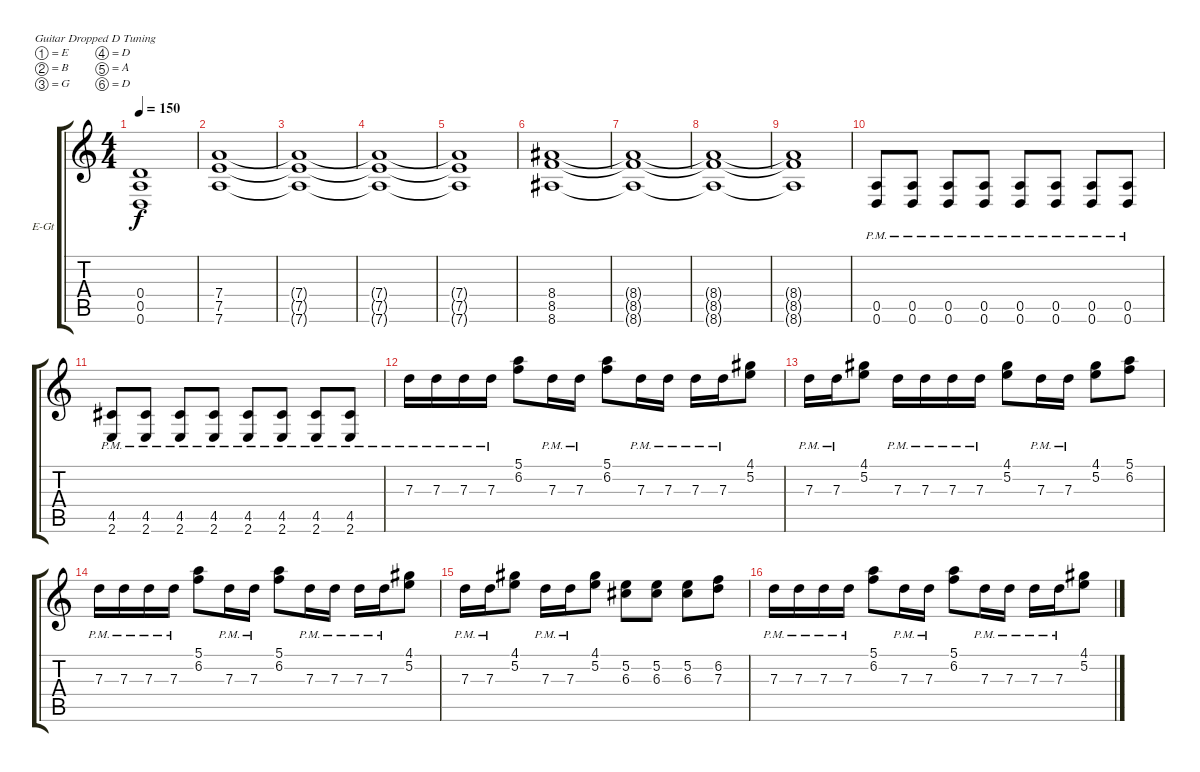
\defaultSystemsLayout 4
\bracketExtendMode groupsimilarinstruments
\firstSystemTrackNameOrientation horizontal
\otherSystemsTrackNameOrientation horizontal
\track ("Electric Guitar" "E-Gt") {instrument distortionguitar}
\staff {score tabs}
\tuning (E4 B3 G3 D3 A2 D2)
\ts (4 4)
\tempo 150
\clef g2
\ks c
(0.4{t} 0.5{t} 0.6{t}).1{dy f} |
(7.4 7.5 7.6).1 |
(7.6{t} 7.5{t} 7.4{t}).1 |
(7.6{t} 7.5{t} 7.4{t}).1 |
(7.6{t} 7.5{t} 7.4{t}).1 |
(8.4 8.5 8.6).1 |
(8.6{t} 8.5{t} 8.4{t}).1 |
(8.6{t} 8.5{t} 8.4{t}).1 |
(8.6{t} 8.5{t} 8.4{t}).1 |
(0.6{pm} 0.5{pm}).8 (0.6{pm} 0.5{pm}).8 (0.6{pm} 0.5{pm}).8 (0.6{pm} 0.5{pm}).8 (0.6{pm} 0.5{pm}).8 (0.6{pm} 0.5{pm}).8 (0.6{pm} 0.5{pm}).8 (0.6{pm} 0.5{pm}).8 |
(2.6{pm} 4.5{pm}).8 (2.6{pm} 4.5{pm}).8 (2.6{pm} 4.5{pm}).8 (2.6{pm} 4.5{pm}).8 (2.6{pm} 4.5{pm}).8 (2.6{pm} 4.5{pm}).8 (2.6{pm} 4.5{pm}).8 (2.6{pm} 4.5{pm}).8 |
7.3{pm}.16 7.3{pm}.16 7.3{pm}.16 7.3{pm}.16 (6.2 5.1).8 7.3{pm}.16 7.3{pm}.16 (6.2 5.1).8 7.3{pm}.16 7.3{pm}.16 7.3{pm}.16 7.3{pm}.16 (5.2 4.1).8 |
7.3{pm}.16 7.3{pm}.16 (5.2 4.1).8 7.3{pm}.16 7.3{pm}.16 7.3{pm}.16 7.3{pm}.16 (5.2 4.1).8 7.3{pm}.16 7.3{pm}.16 (5.2 4.1).8 (5.1 6.2).8 |
7.3{pm}.16 7.3{pm}.16 7.3{pm}.16 7.3{pm}.16 (6.2 5.1).8 7.3{pm}.16 7.3{pm}.16 (6.2 5.1).8 7.3{pm}.16 7.3{pm}.16 7.3{pm}.16 7.3{pm}.16 (5.2 4.1).8 |
7.3{pm}.16 7.3{pm}.16 (5.2 4.1).8 7.3{pm}.16 7.3{pm}.16 (5.2 4.1).8 (5.2 6.3).8 (5.2 6.3).8 (5.2 6.3).8 (6.2 7.3).8 |
7.3{pm}.16 7.3{pm}.16 7.3{pm}.16 7.3{pm}.16 (6.2 5.1).8 7.3{pm}.16 7.3{pm}.16 (6.2 5.1).8 7.3{pm}.16 7.3{pm}.16 7.3{pm}.16 7.3{pm}.16 (5.2 4.1).8
